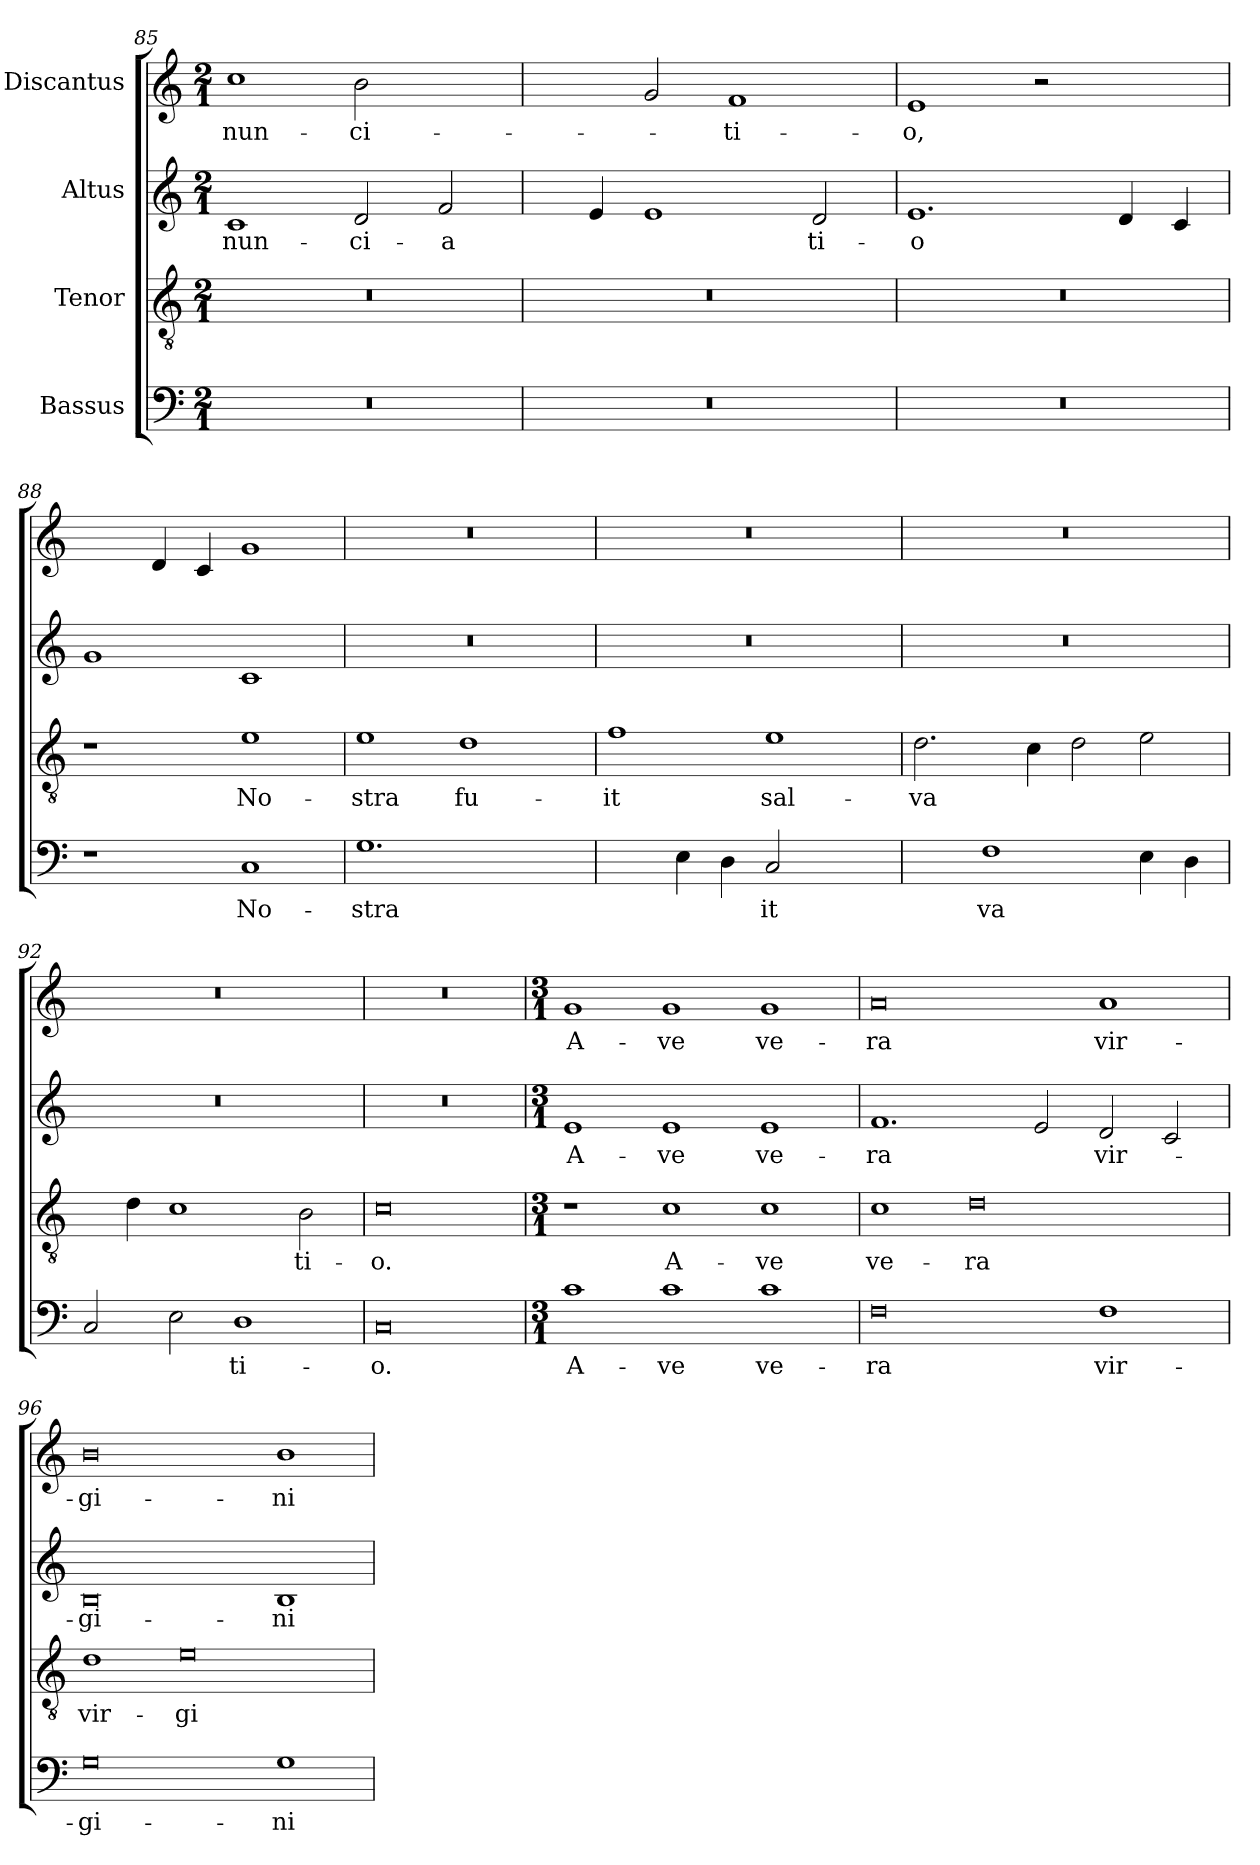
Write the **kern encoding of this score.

**kern	**text	**kern	**text	**kern	**text	**kern	**text
*part4	*part4	*part3	*part3	*part2	*part2	*part1	*part1
*staff4	*staff4	*staff3	*staff3	*staff2	*staff2	*staff1	*staff1
*I"Bassus	*	*I"Tenor	*	*I"Altus	*	*I"Discantus	*
*clefF4	*	*clefGv2	*	*clefG2	*	*clefG2	*
*k[]	*	*k[]	*	*k[]	*	*k[]	*
*C:	*	*C:	*	*C:	*	*C:	*
*M2/1	*	*M2/1	*	*M2/1	*	*M2/1	*
=85	=85	=85	=85	=85	=85	=85	=85
!	!	!	!	!	!LO:LY:b	!	!LO:LY:b
0r	.	0r	.	1c	-nun-	1cc	-nun-
!	!	!	!	!	!LO:LY:b	!	!LO:LY:b
.	.	.	.	2d/	-ci-	2b\	-ci-
!	!	!	!	!	!LO:LY:b	!	!LO:LY:b
.	.	.	.	2f/	-a	2a/yy	-a
=86	=86	=86	=86	=86	=86	=86	=86
0r	.	0r	.	4f/yy	.	2a/yy	.
.	.	.	.	4e/	.	.	.
.	.	.	.	1e	.	2g/	.
!	!	!	!	!	!	!	!LO:LY:b
.	.	.	.	.	.	1f	ti-
!	!	!	!	!	!LO:LY:b	!	!
.	.	.	.	2d/	ti-	.	.
=87	=87	=87	=87	=87	=87	=87	=87
!	!	!	!	!	!LO:LY:b	!	!LO:LY:b
0r	.	0r	.	1.e	-o	1e	-o,
.	.	.	.	.	.	2r	.
.	.	.	.	4d/	.	2e/yy	.
.	.	.	.	4c/	.	.	.
=88	=88	=88	=88	=88	=88	=88	=88
1r	.	1r	.	1g	.	2e/yy	.
.	.	.	.	.	.	4d/	.
.	.	.	.	.	.	4c/	.
!	!LO:LY:b	!	!LO:LY:b	!	!	!	!
1C	No-	1e	No-	1c	.	1g	.
=89	=89	=89	=89	=89	=89	=89	=89
!	!LO:LY:b	!	!LO:LY:b	!	!	!	!
1.G	-stra	1e	-stra	0r	.	0r	.
!	!	!	!LO:LY:b	!	!	!	!
.	.	1d	fu-	.	.	.	.
!	!LO:LY:b	!	!	!	!	!	!
2F\yy	fu	.	.	.	.	.	.
=90	=90	=90	=90	=90	=90	=90	=90
!	!	!	!LO:LY:b	!	!	!	!
2F\yy	.	1f	-it	0r	.	0r	.
4E\	.	.	.	.	.	.	.
4D\	.	.	.	.	.	.	.
!	!LO:LY:b	!	!LO:LY:b	!	!	!	!
2C/	it	1e	sal-	.	.	.	.
!	!LO:LY:b	!	!	!	!	!	!
2G\yy	sal-	.	.	.	.	.	.
=91	=91	=91	=91	=91	=91	=91	=91
!	!	!	!LO:LY:b	!	!	!	!
2G\yy	.	2.d\	-va	0r	.	0r	.
!	!LO:LY:b	!	!	!	!	!	!
1F	-va	.	.	.	.	.	.
.	.	4c\	.	.	.	.	.
.	.	2d\	.	.	.	.	.
4E\	.	2e\	.	.	.	.	.
4D\	.	.	.	.	.	.	.
=92	=92	=92	=92	=92	=92	=92	=92
2C/	.	4e\yy	.	0r	.	0r	.
.	.	4d\	.	.	.	.	.
2E\	.	1c	.	.	.	.	.
!	!LO:LY:b	!	!	!	!	!	!
1D	ti-	.	.	.	.	.	.
!	!	!	!LO:LY:b	!	!	!	!
.	.	2B\	ti-	.	.	.	.
=93	=93	=93	=93	=93	=93	=93	=93
!	!LO:LY:b	!	!LO:LY:b	!	!	!	!
0C	-o.	0c	-o.	0r	.	0r	.
!!LO:LB:g=z
=94	=94	=94	=94	=94	=94	=94	=94
*M3/1	*	*M3/1	*	*M3/1	*	*M3/1	*
!	!LO:LY:b	!	!	!	!LO:LY:b	!	!LO:LY:b
1c	A-	1r	.	1e	A-	1g	A-
!	!LO:LY:b	!	!LO:LY:b	!	!LO:LY:b	!	!LO:LY:b
1c	-ve	1c	A-	1e	-ve	1g	-ve
!	!LO:LY:b	!	!LO:LY:b	!	!LO:LY:b	!	!LO:LY:b
1c	ve-	1c	-ve	1e	ve-	1g	ve-
=95	=95	=95	=95	=95	=95	=95	=95
!	!LO:LY:b	!	!LO:LY:b	!	!LO:LY:b	!	!LO:LY:b
0F	-ra	1c	ve-	1.f	-ra	0a	-ra
!	!	!	!LO:LY:b	!	!	!	!
.	.	0d	-ra	.	.	.	.
.	.	.	.	2e/	.	.	.
!	!LO:LY:b	!	!	!	!LO:LY:b	!	!LO:LY:b
1F	vir-	.	.	2d/	vir-	1a	vir-
.	.	.	.	2c/	.	.	.
=96	=96	=96	=96	=96	=96	=96	=96
!	!LO:LY:b	!	!LO:LY:b	!	!LO:LY:b	!	!LO:LY:b
0G	-gi-	1d	vir-	0B	-gi-	0b	-gi-
!	!	!	!LO:LY:b	!	!	!	!
.	.	0e	-gi-	.	.	.	.
!	!LO:LY:b	!	!	!	!LO:LY:b	!	!LO:LY:b
1G	-ni-	.	.	1B	-ni-	1b	-ni-
=	=	=	=	=	=	=	=
*-	*-	*-	*-	*-	*-	*-	*-
